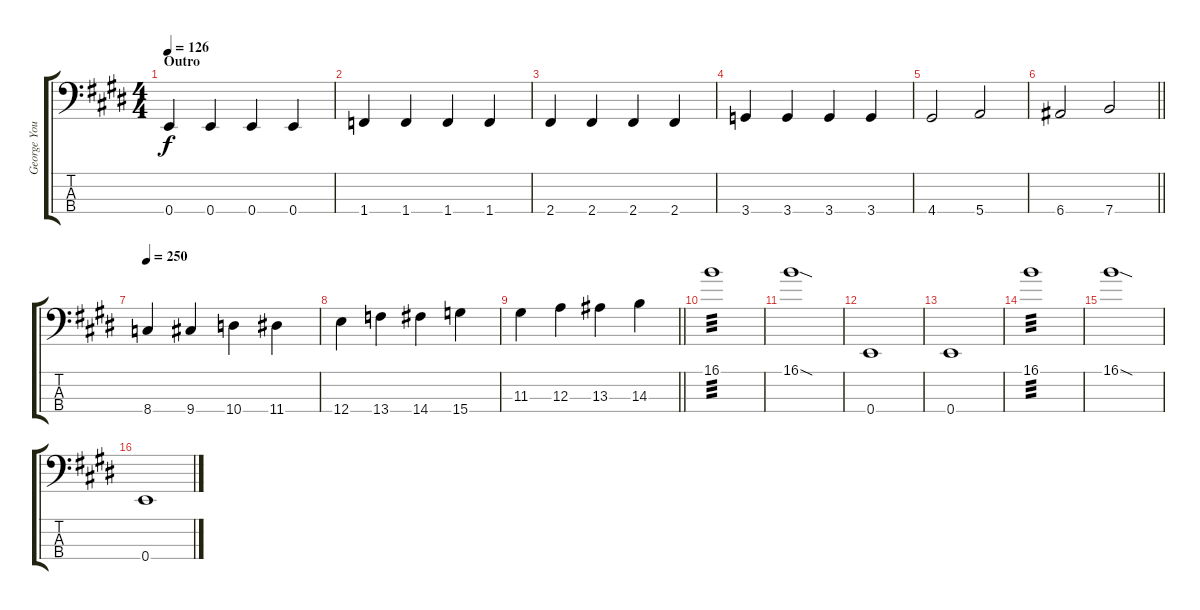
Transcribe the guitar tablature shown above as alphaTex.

\track ("George Young" "George You") {instrument electricbassfinger}
\staff {score tabs}
\tuning (G2 D2 A1 E1) {hide}
\ts (4 4)
\section ("" "Outro")
\tempo 126
\clef f4
\ks e
0.4.4{dy f} 0.4.4 0.4.4 0.4.4 |
1.4.4 1.4.4 1.4.4 1.4.4 |
2.4.4 2.4.4 2.4.4 2.4.4 |
3.4.4 3.4.4 3.4.4 3.4.4 |
4.4.2 5.4.2 |
\barLineRight lightlight
6.4.2 7.4.2 |
\tempo 250
8.4.4 9.4.4 10.4.4 11.4.4 |
12.4.4 13.4.4 14.4.4 15.4.4 |
\barLineRight lightlight
11.3.4 12.3.4 13.3.4 14.3.4 |
16.1.1{tp 3} |
16.1{sod}.1 |
0.4.1 |
0.4.1 |
16.1.1{tp 3} |
16.1{sod}.1 |
0.4.1
